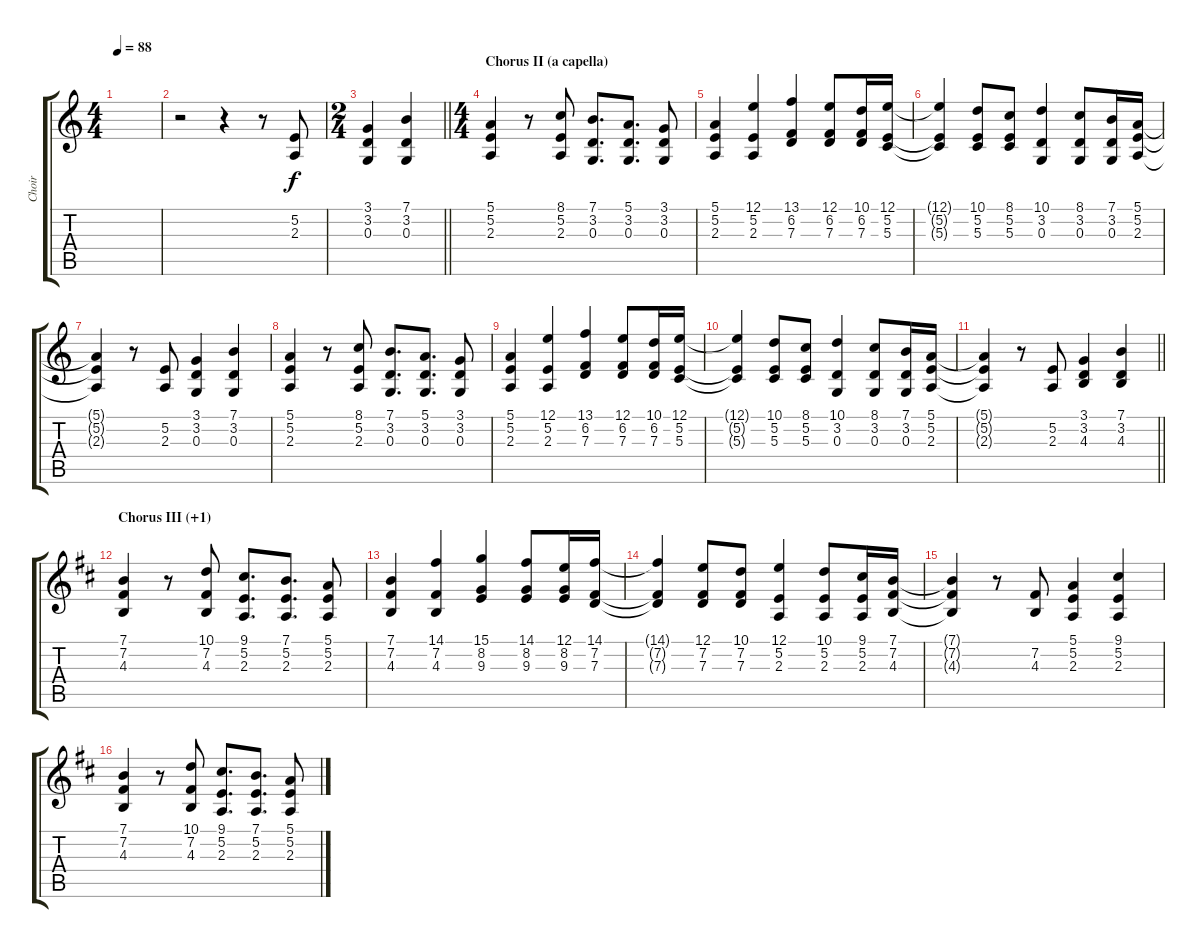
\track ("Choir" "Choir") {instrument choiraahs}
\staff {score tabs}
\tuning (E4 B3 G3 D3 A2 E2) {hide}
\ts (4 4)
\tempo 88
\clef g2
\ks aminor
|
r.2 r.4 r.8 (5.2 2.3).8 |
\ts (2 4)
\barLineRight lightlight
(3.1 3.2 0.3).4 (7.1 3.2 0.3).4 |
\ts (4 4)
\section ("" "Chorus II (a capella)")
(5.1 5.2 2.3).4 r.8 (8.1 5.2 2.3).8 (7.1 3.2 0.3).8{d} (5.1 3.2 0.3).8{d} (3.1 3.2 0.3).8 |
(5.1 5.2 2.3).4 (12.1 5.2 2.3).4{beam merge} (13.1 6.2 7.3).4{beam merge} (12.1 6.2 7.3).8{beam merge} (10.1 6.2 7.3).16 (12.1 5.2 5.3).16 |
(12.1{t} 5.2{t} 5.3{t}).4{beam merge} (10.1 5.2 5.3).8{beam merge} (8.1 5.2 5.3).8 (10.1 3.2 0.3).4{beam merge} (8.1 3.2 0.3).8 (7.1 3.2 0.3).16{beam merge} (5.1 5.2 2.3).16 |
(5.1{t} 5.2{t} 2.3{t}).4 r.8 (5.2 2.3).8 (3.1 3.2 0.3).4 (7.1 3.2 0.3).4 |
(5.1 5.2 2.3).4 r.8 (8.1 5.2 2.3).8 (7.1 3.2 0.3).8{d} (5.1 3.2 0.3).8{d} (3.1 3.2 0.3).8 |
(5.1 5.2 2.3).4 (12.1 5.2 2.3).4{beam merge} (13.1 6.2 7.3).4{beam merge} (12.1 6.2 7.3).8{beam merge} (10.1 6.2 7.3).16 (12.1 5.2 5.3).16 |
(12.1{t} 5.2{t} 5.3{t}).4{beam merge} (10.1 5.2 5.3).8{beam merge} (8.1 5.2 5.3).8 (10.1 3.2 0.3).4{beam merge} (8.1 3.2 0.3).8 (7.1 3.2 0.3).16{beam merge} (5.1 5.2 2.3).16 |
\barLineRight lightlight
(5.1{t} 5.2{t} 2.3{t}).4 r.8 (5.2 2.3).8 (3.1 3.2 4.3).4 (7.1 3.2 4.3).4 |
\section ("" "Chorus III (+1)")
\ks bminor
(7.1 7.2 4.3).4 r.8 (10.1 7.2 4.3).8 (9.1 5.2 2.3).8{d} (7.1 5.2 2.3).8{d} (5.1 5.2 2.3).8 |
(7.1 7.2 4.3).4 (14.1 7.2 4.3).4{beam merge} (15.1 8.2 9.3).4{beam merge} (14.1 8.2 9.3).8{beam merge} (12.1 8.2 9.3).16 (14.1 7.2 7.3).16 |
(14.1{t} 7.2{t} 7.3{t}).4{beam merge} (12.1 7.2 7.3).8{beam merge} (10.1 7.2 7.3).8 (12.1 5.2 2.3).4{beam merge} (10.1 5.2 2.3).8 (9.1 5.2 2.3).16{beam merge} (7.1 7.2 4.3).16 |
(7.1{t} 7.2{t} 4.3{t}).4 r.8 (7.2 4.3).8 (5.1 5.2 2.3).4 (9.1 5.2 2.3).4 |
(7.1 7.2 4.3).4 r.8 (10.1 7.2 4.3).8 (9.1 5.2 2.3).8{d} (7.1 5.2 2.3).8{d} (5.1 5.2 2.3).8
